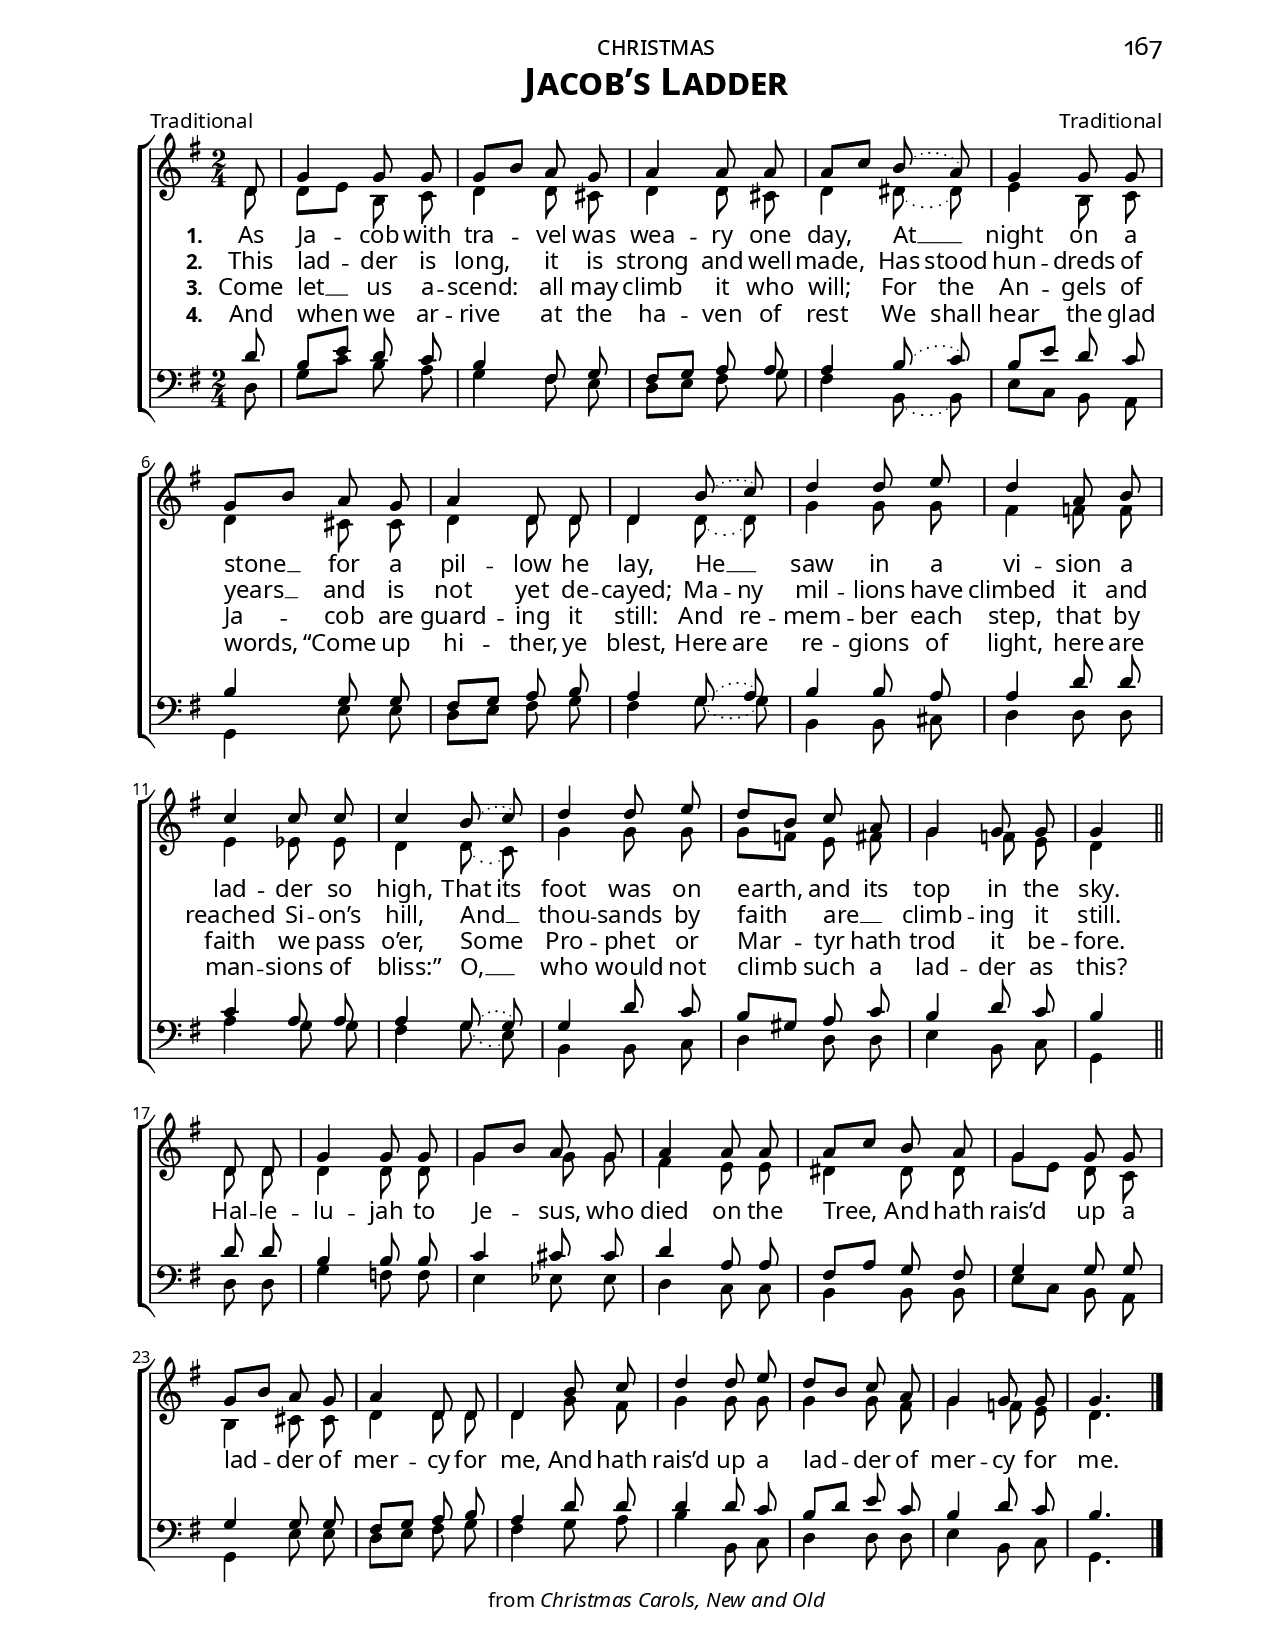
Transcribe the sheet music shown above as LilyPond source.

\version "2.14.2"
\include "util.ly"
\header {
  title = \markup{\override #'(font-name . "Garamond Premier Pro Semibold"){ \abs-fontsize #18 \smallCapsOldStyle"Jacob’s Ladder"}}
  poet = \markup\oldStyleNum"Traditional"
  composer = \markup\oldStyleNum"Traditional"
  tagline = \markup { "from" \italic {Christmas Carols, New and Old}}
}
\paper {
  %print-all-headers = ##t
  paper-height = 11\in
  paper-width = 8.5\in
  indent = 0\in
  %system-system-spacing = #'((basic-distance . 10) (padding . 0))
  system-system-spacing =
    #'((basic-distance . 0)
       (minimum-distance . 0)
       (padding . -15)
       (stretchability . 100))
  ragged-last-bottom = ##f
  ragged-bottom = ##f
  two-sided = ##t
  inner-margin = 1\in
  outer-margin = 0.75\in
  top-margin = 0.26\in
  bottom-margin = 0.25\in
  first-page-number = #167
  print-first-page-number = ##t
  headerLine = \markup{\override #'(font-name . "Garamond Premier Pro") \smallCapsOldStyle"christmas"}
  oddHeaderMarkup = \markup\fill-line{
     \override #'(font-name . "Garamond Premier Pro")\abs-fontsize #12.5
     \combine 
        \fill-line{"" \on-the-fly #print-page-number-check-first
        \oldStylePageNum""
        }
        \fill-line{\headerLine}
  }
  evenHeaderMarkup = \markup {
     \override #'(font-name . "Garamond Premier Pro")\abs-fontsize #12.5
     \combine
        \on-the-fly #print-page-number-check-first
        \oldStylePageNum""
        \fill-line{\headerLine}
  }
}
#(set-global-staff-size 18) \paper{ #(define fonts (make-pango-font-tree "Garamond Premier Pro" "Garamond Premier Pro" "Garamond Premier Pro" (/ 18 20))) }
global = {
  \key g \major
  \time 2/4
  \autoBeamOff
  \slurDotted
}

sopMusic = \relative c' {
  \partial 8 d8 |
  g4 g8 g |
  g[ b] a g |
  a4 a8 a |
  a[ c] b( a) |
  
  g4 g8 g |
  g[ b] a g |
  a4 d,8 d |
  d4 b'8( c) |
  d4 d8 e |
  
  d4 a8 b |
  c4 c8 c |
  \slurDotted
  c4 b8( c) |
  d4 d8 e |
  d[ b] c a|
  
  g4 g8 g |
  \partial 4 g4 \bar "||" \break
  \partial 4 d8 d |
  g4 g8 g |
  g[ b] a g |
  a4 a8 a |
  
  a[ c] b a |
  g4 g8 g |
  g[ b] a g |
  a4 d,8 d |
  
  d4 b'8 c |
  d4 d8 e |
  d[ b] c a |
  g4 g8 g |
  \partial 4. g4. \bar "|."
}
sopWords = \lyricmode {
  
}

altoMusic = \relative c' {
  d8 |
  d[ e] b c |
  d4 d8 cis |
  d4 d8 cis |
  d4 dis8( dis) |
  
  e4 b8 c |
  d4 cis8 cis |
  d4 d8 d |
  d4 d8( d) |
  g4 g8 g |
  
  fis4 f8 f |
  e4 ees8 ees8 |
  \slurDotted
  d4 d8( c) |
  g'4 g8 g |
  g[ f] e fis |
  
  g4 f8 e |
  d4 \bar "||"
  d8 d |
  d4 d8 d |
  g4 g8 g |
  fis4 e8 e |
  
  dis4 dis8 dis |
  g[ e] d c |
  b4 cis8 cis |
  d4 d8 d |
  
  d4 g8 fis |
  g4 g8 g |
  g4 g8 fis |
  g4 f8 e |
  d4. \bar "|."
}
dropLyrics = {
  \dropLyricsXI
}
altoWords = \lyricmode {
  \dropLyrics
  \set stanza = #"1. "
  As Ja -- cob with tra -- vel was wea -- ry one
  \set associatedVoice = "sopranos"
  day,
  At __ night on a stone __ for a pil -- low he lay,
  He __ saw in a vi -- sion a lad -- der so high,
  \set ignoreMelismata = ##t
  That its foot was on \unset ignoreMelismata
  earth, and its top in the sky.
  
  Hal -- le -- lu -- jah to Je -- sus, who died on the Tree,
  And hath rais’d up a lad -- der of mer -- cy for me,
  And hath rais’d up a lad -- der of mer -- cy for me.
}
altoWordsII = \lyricmode {
  \dropLyrics
%\markup\italic
  \set stanza = #"2. "
  This lad -- der is long, it is strong and well -- 
  \set associatedVoice = "sopranos"
  made,
  \set ignoreMelismata = ##t
  Has stood hun -- dreds of years __ _ and is not yet de -- cayed;
  Ma -- ny mil -- lions have climbed it and reached Si -- on’s hill,
  And __ _ thou -- sands by faith _ are __ _ climb -- ing it still.
}
altoWordsIII = \lyricmode {
  \dropLyrics
  \set stanza = #"3. "
  Come let __ us a -- scend: all may climb it who 
  \set associatedVoice = "sopranos"
  will;
  \set ignoreMelismata = ##t
  For the An -- gels of Ja -- _ cob are guard -- ing it still:
  And re -- mem -- ber each step, that by faith we pass o’er,
  Some _ Pro -- phet or Mar -- _ tyr hath trod it be -- fore.
}
altoWordsIV = \lyricmode {
  \dropLyrics
  \set stanza = #"4. "
  And when we ar -- rive at the ha -- ven of 
  \set associatedVoice = "sopranos"
  rest
  \set ignoreMelismata = ##t
  We shall hear the glad words, _ “Come up hi -- ther, ye blest,
  Here are re -- gions of light, here are man -- sions of bliss:”
  O, __ _ who would not climb _ such a lad -- der as this?
}
altoWordsV = \lyricmode {
  \set stanza = #"5. "
  \set ignoreMelismata = ##t
}
altoWordsVI = \lyricmode {
  \set stanza = #"6. "
  \set ignoreMelismata = ##t
}
tenorMusic = \relative c' {
  d8 |
  b[ e] d c |
  b4 fis8 g |
  fis[ g] a a |
  a4 b8( c) |
  
  b[ e] d c |
  b4 g8 g |
  fis[ g] a b |
  a4 g8( a) |
  b4 b8 a |
  
  a4 d8 d |
  c4 a8 a |
  \slurDotted
  a4 g8( g) |
  g4 d'8 c |
  b[ gis] a c |
  
  b4 d8 c |
  b4 \bar "||"
  d8 d |
  b4 b8 b |
  c4 cis8 cis |
  d4 a8 a |
  
  fis[ a] g fis |
  g4 g8 g |
  g4 g8 g |
  fis[ g] a b |
  
  a4 d8 d |
  d4 d8 c |
  b[ d] e c |
  b4 d8 c |
  b4. \bar "|."
}
tenorWords = \lyricmode {

}

bassMusic = \relative c {
  d8 |
  g[ c] b a |
  g4 fis8 e |
  d[ e] fis g |
  fis4 b,8( b) |
  
  e8[ c] b a |
  g4 e'8 e |
  d[ e] fis g |
  fis4 g8( g) |
  b,4 b8 cis |
  
  d4 d8 d |
  a'4 g8 g |
  \slurDotted
  fis4 g8( e) |
  b4 b8 c |
  d4 d8 d |
  
  e4 b8 c |
  g4 \bar "||"
  d'8 d |
  g4 f8 f |
  e4 ees8 ees |
  d4 c8 c |
  
  b4 b8 b |
  e[ c] b a |
  g4 e'8 e |
  d[ e] fis g |
  
  fis4 g8 a |
  b4 b,8 c |
  d4 d8 d |
  e4 b8 c |
  g4. \bar "|."
}
bassWords = \lyricmode {

}

pianoRH = \relative c' {
  
}
pianoLH = \relative c' {
  
}

\score {
  <<
   \new ChoirStaff <<
%    \new Lyrics = sopranos \with { \override VerticalAxisGroup #'nonstaff-relatedstaff-spacing = #'((basic-distance . 1)) }
    \new Staff = women <<
      \new Voice = "sopranos" { \voiceOne << \global \sopMusic >> }
      \new Voice = "altos" { \voiceTwo << \global \altoMusic >> }
    >>
    \new Lyrics \with { alignAboveContext = #"women" \override VerticalAxisGroup #'nonstaff-relatedstaff-spacing = #'((basic-distance . 1))} \lyricsto "sopranos" \sopWords
     \new Lyrics = "altosVI"  \with { alignBelowContext = #"women" \override VerticalAxisGroup #'nonstaff-relatedstaff-spacing = #'((basic-distance . 1))} \lyricsto "altos" \altoWordsVI
    \new Lyrics = "altosV"  \with { alignBelowContext = #"women" \override VerticalAxisGroup #'nonstaff-relatedstaff-spacing = #'((basic-distance . 1))} \lyricsto "altos" \altoWordsV
    \new Lyrics = "altosIV"  \with { alignBelowContext = #"women" \override VerticalAxisGroup #'nonstaff-relatedstaff-spacing = #'((basic-distance . 1))} \lyricsto "altos" \altoWordsIV
    \new Lyrics = "altosIII"  \with { alignBelowContext = #"women" \override VerticalAxisGroup #'nonstaff-relatedstaff-spacing = #'((basic-distance . 1))} \lyricsto "altos" \altoWordsIII
    \new Lyrics = "altosII"  \with { alignBelowContext = #"women" \override VerticalAxisGroup #'nonstaff-relatedstaff-spacing = #'((basic-distance . 1))} \lyricsto "altos" \altoWordsII
    \new Lyrics = "altos"  \with { alignBelowContext = #"women" \override VerticalAxisGroup #'nonstaff-relatedstaff-spacing = #'((padding . -0.9))} \lyricsto "altos" \altoWords
   \new Staff = men <<
      \clef bass
      \new Voice = "tenors" { \voiceOne << \global \tenorMusic >> }
      \new Voice = "basses" { \voiceTwo << \global \bassMusic >> }
    >>
    \new Lyrics \with { alignAboveContext = #"men" \override VerticalAxisGroup #'nonstaff-relatedstaff-spacing = #'((basic-distance . 1)) } \lyricsto "tenors" \tenorWords
    \new Lyrics \with { alignBelowContext = #"men" \override VerticalAxisGroup #'nonstaff-relatedstaff-spacing = #'((basic-distance . 1)) } \lyricsto "basses" \bassWords
  >>
%    \new PianoStaff << \new Staff { \new Voice { \pianoRH } } \new Staff { \clef "bass" \pianoLH } >>
  >>
  \layout {
  \context {
    \Lyrics
    \override LyricText #'font-size = #1.3
  }
    \context {
      \Score
      %\override SpacingSpanner #'base-shortest-duration = #(ly:make-moment 1 8)
      %\override SpacingSpanner #'common-shortest-duration = #(ly:make-moment 1 4)
    }
    \context {
      % Remove all empty staves
      % \Staff \RemoveEmptyStaves \override VerticalAxisGroup #'remove-first = ##t
    }
    \context {
      \Lyrics
      \override LyricText #'X-offset = #center-on-word
    }
  }
}

